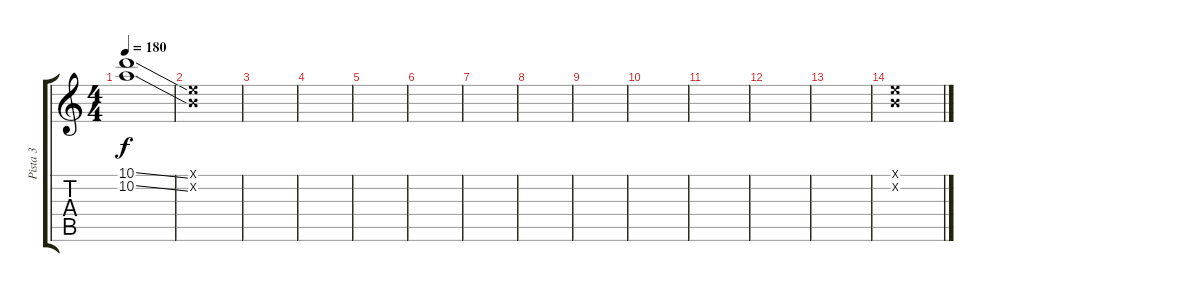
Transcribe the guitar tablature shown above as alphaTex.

\track ("Pista 3" "Pista 3") {instrument overdrivenguitar}
\staff {score tabs}
\tuning (E4 B3 G3 D3 A2 E2) {hide}
\ts (4 4)
\tempo 180
\clef g2
\ks c
(10.1{ss} 10.2{ss}).1{dy f} |
(0.1{x} 0.2{x}).1 |
|
|
|
|
|
|
|
|
|
|
|
(0.1{x} 0.2{x}).1
